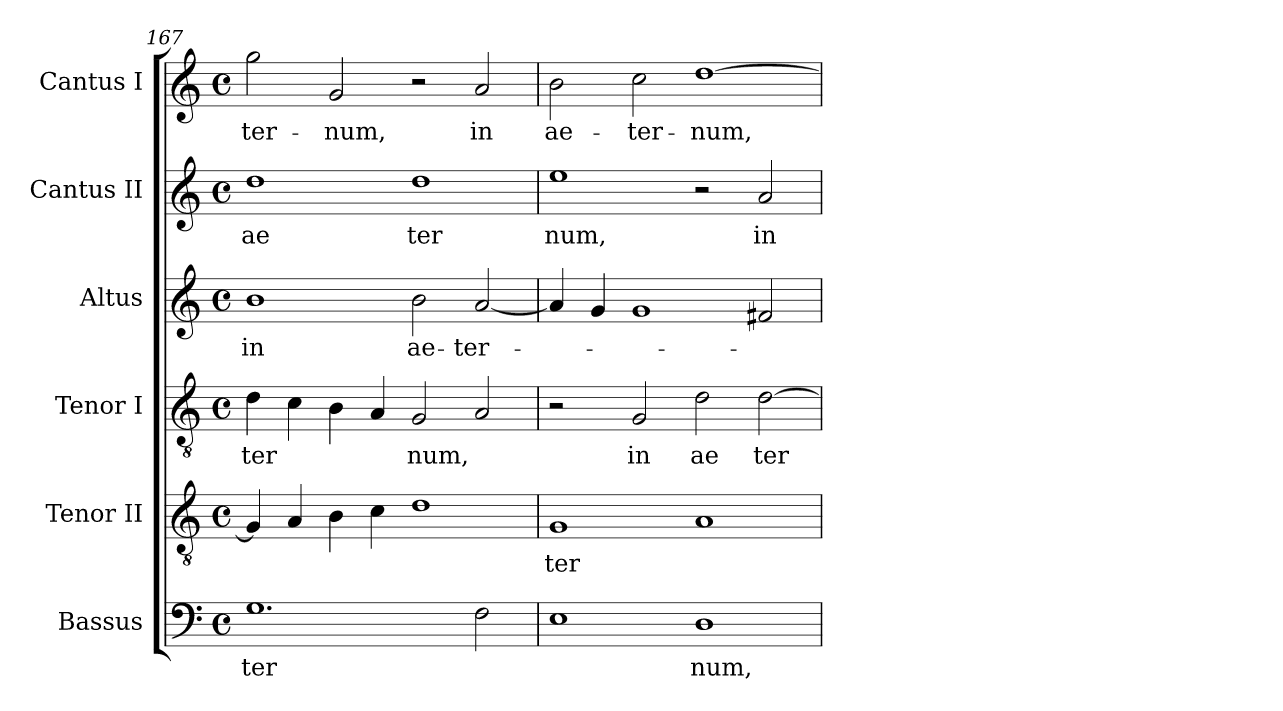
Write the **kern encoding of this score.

**kern	**text	**kern	**text	**kern	**text	**kern	**text	**kern	**text	**kern	**text
*part6	*part6	*part5	*part5	*part4	*part4	*part3	*part3	*part2	*part2	*part1	*part1
*staff6	*staff6	*staff5	*staff5	*staff4	*staff4	*staff3	*staff3	*staff2	*staff2	*staff1	*staff1
*I"Bassus	*	*I"Tenor II	*	*I"Tenor I	*	*I"Altus	*	*I"Cantus II	*	*I"Cantus I	*
*clefF4	*	*clefGv2	*	*clefGv2	*	*clefG2	*	*clefG2	*	*clefG2	*
*M4/4	*	*M4/4	*	*M4/4	*	*M4/4	*	*M4/4	*	*M4/4	*
*met(c)	*	*met(c)	*	*met(c)	*	*met(c)	*	*met(c)	*	*met(c)	*
=167	=167	=167	=167	=167	=167	=167	=167	=167	=167	=167	=167
!	!LO:LY:b:cj	!	!	!	!LO:LY:b	!	!LO:LY:b:cj	!	!LO:LY:b:cj	!	!LO:LY:b:cj
1.G	ter	4G/]	.	4d\	ter	1b	in	1dd	ae	2gg\	-ter-
.	.	4A/	.	4c\	.	.	.	.	.	.	.
!	!	!	!	!	!	!	!	!	!	!	!LO:LY:b:cj
.	.	4B\	.	4B\	.	.	.	.	.	2g/	-num,
.	.	4c\	.	4A/	.	.	.	.	.	.	.
!	!	!	!	!	!LO:LY:b	!	!LO:LY:b:cj	!	!LO:LY:b:cj	!	!
.	.	1d	.	2G/	num,	2b\	ae-	1dd	ter	2r	.
!	!	!	!	!	!	!	!LO:LY:b	!	!	!	!LO:LY:b:cj
2F\	.	.	.	2A/	.	[<2a/	-ter-	.	.	2a/	in
=168	=168	=168	=168	=168	=168	=168	=168	=168	=168	=168	=168
!	!	!	!LO:LY:b:cj	!	!	!	!	!	!LO:LY:b:cj	!	!LO:LY:b:cj
1E	.	1G	ter	2r	.	4a/]	.	1ee	num,	2b\	ae-
.	.	.	.	.	.	4g/	.	.	.	.	.
!	!	!	!	!	!LO:LY:b:cj	!	!	!	!	!	!LO:LY:b:cj
.	.	.	.	2G/	in	1g	.	.	.	2cc\	-ter-
!	!LO:LY:b:cj	!	!	!	!LO:LY:b:cj	!	!	!	!	!	!LO:LY:b
1D	num,	1A	.	2d\	ae	.	.	2r	.	[>1dd	-num,
!	!	!	!	!	!LO:LY:b	!	!	!	!LO:LY:b:cj	!	!
.	.	.	.	[>2d\	ter	2f#X/	.	2a/	in	.	.
=	=	=	=	=	=	=	=	=	=	=	=
*-	*-	*-	*-	*-	*-	*-	*-	*-	*-	*-	*-
